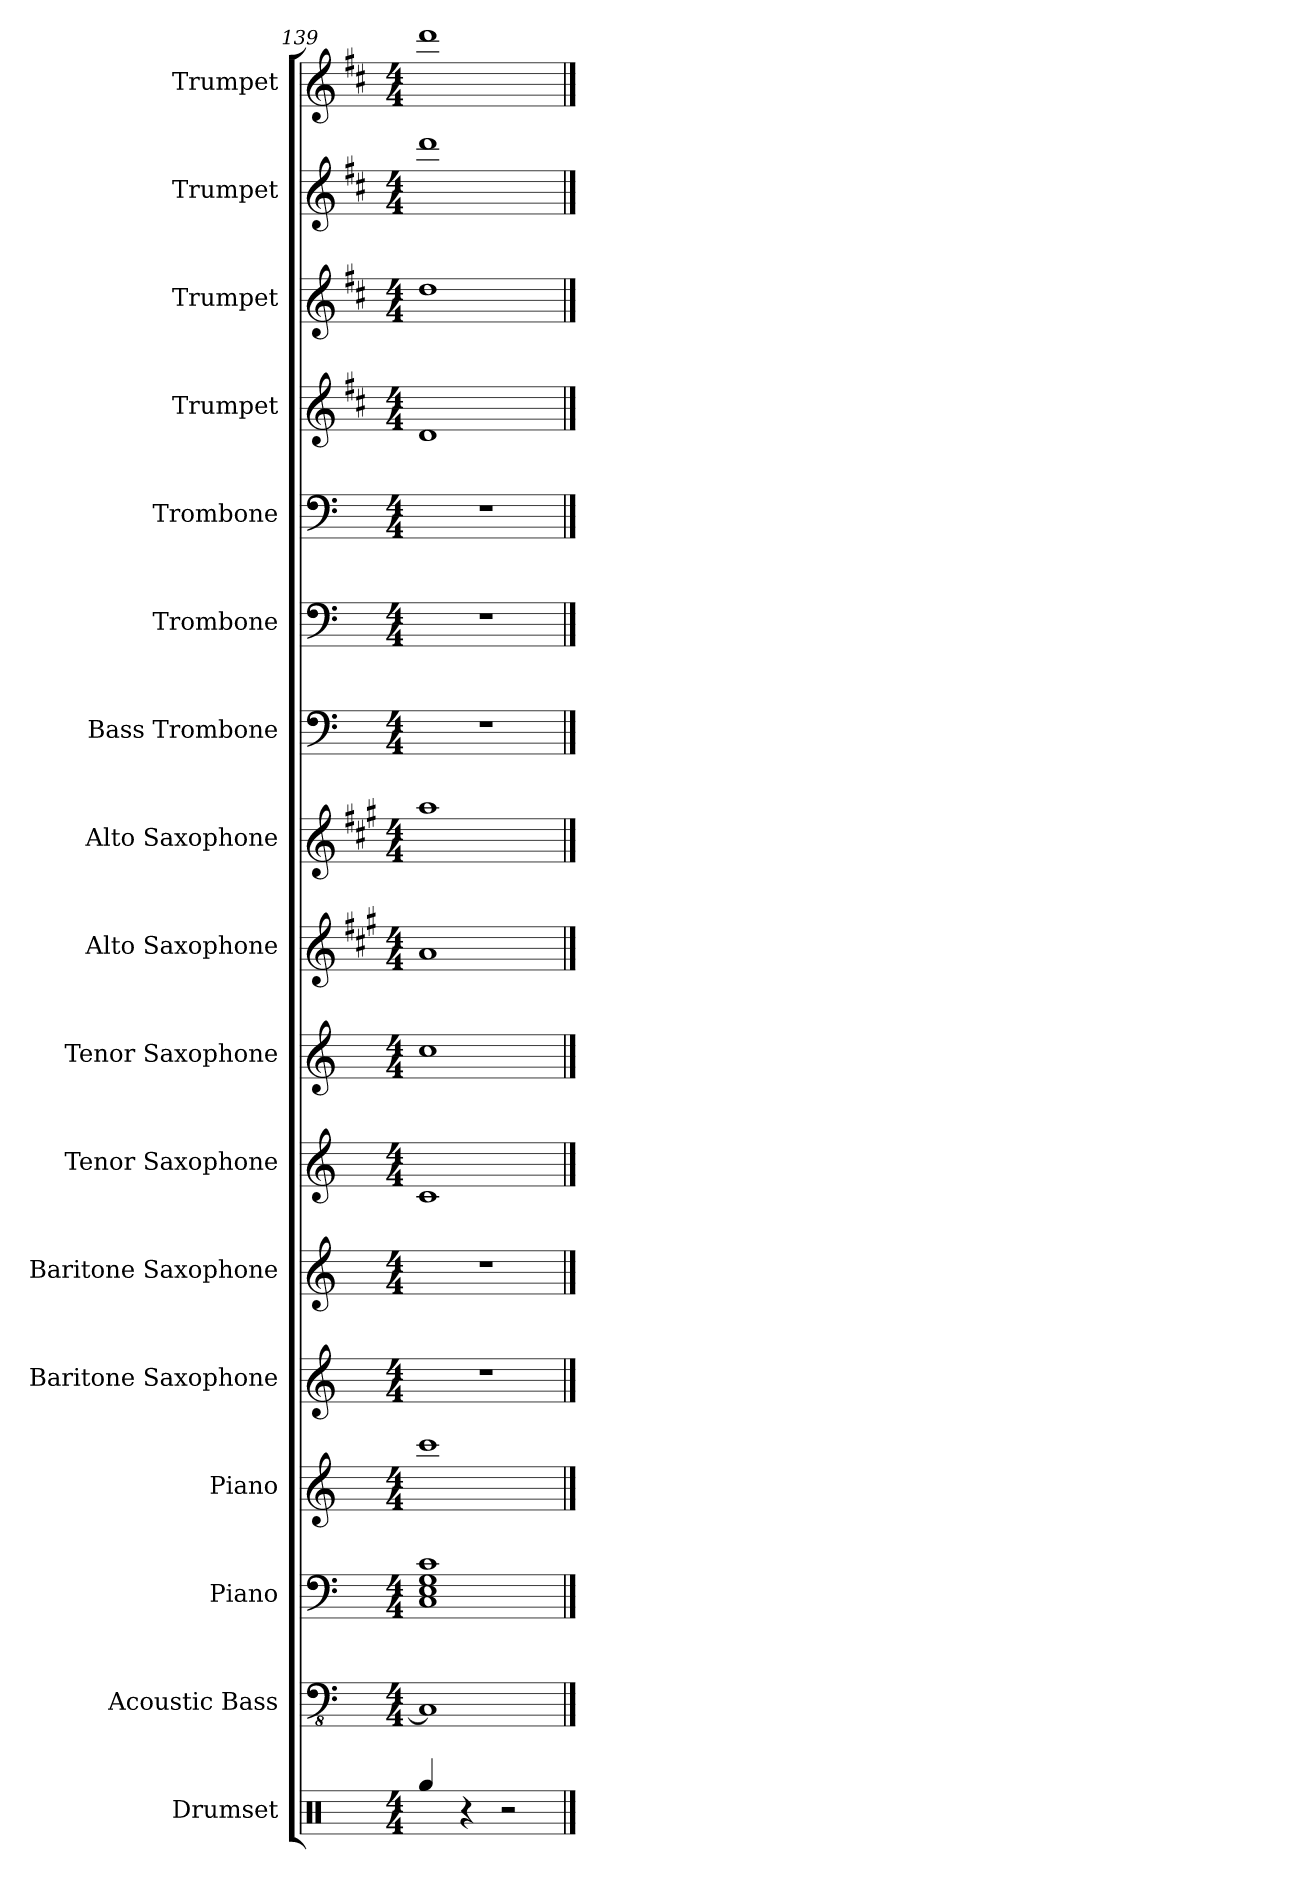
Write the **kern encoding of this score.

**kern	**kern	**kern	**kern	**kern	**kern	**kern	**kern	**kern	**kern	**kern	**kern	**kern	**kern	**kern	**kern	**kern
*part17	*part16	*part15	*part14	*part13	*part12	*part11	*part10	*part9	*part8	*part7	*part6	*part5	*part4	*part3	*part2	*part1
*staff17	*staff16	*staff15	*staff14	*staff13	*staff12	*staff11	*staff10	*staff9	*staff8	*staff7	*staff6	*staff5	*staff4	*staff3	*staff2	*staff1
*I"Drumset	*I"Acoustic Bass	*I"Piano	*I"Piano	*I"Baritone Saxophone	*I"Baritone Saxophone	*I"Tenor Saxophone	*I"Tenor Saxophone	*I"Alto Saxophone	*I"Alto Saxophone	*I"Bass Trombone	*I"Trombone	*I"Trombone	*I"Trumpet	*I"Trumpet	*I"Trumpet	*I"Trumpet
*I'Drs.	*I'Bass	*I'Pno.	*I'Pno.	*I'Bar. Sax.	*I'Bar. Sax.	*I'T. Sax.	*I'T. Sax.	*I'A. Sax.	*I'A. Sax.	*I'B. Tbn.	*I'Tbn.	*I'Tbn.	*I'Tpt.	*I'Tpt.	*I'Tpt.	*I'Tpt.
*clefX	*clefFv4	*clefF4	*clefG2	*clefG2	*clefG2	*clefG2	*clefG2	*clefG2	*clefG2	*clefF4	*clefF4	*clefF4	*clefG2	*clefG2	*clefG2	*clefG2
*	*	*	*	*ITrd12c21	*ITrd12c21	*ITrd8c14	*ITrd8c14	*ITrd5c9	*ITrd5c9	*	*	*	*ITrd1c2	*ITrd1c2	*ITrd1c2	*ITrd1c2
*k[]	*k[]	*k[]	*k[]	*k[]	*k[]	*k[]	*k[]	*k[]	*k[]	*k[]	*k[]	*k[]	*k[]	*k[]	*k[]	*k[]
*M4/4	*M4/4	*M4/4	*M4/4	*M4/4	*M4/4	*M4/4	*M4/4	*M4/4	*M4/4	*M4/4	*M4/4	*M4/4	*M4/4	*M4/4	*M4/4	*M4/4
=139	=139	=139	=139	=139	=139	=139	=139	=139	=139	=139	=139	=139	=139	=139	=139	=139
4Rgg/	1CC]	1C 1E 1G 1c	1ccc	1r	1r	1C	1c	1c	1cc	1r	1r	1r	1c	1cc	1ccc	1ccc
4r	.	.	.	.	.	.	.	.	.	.	.	.	.	.	.	.
2r	.	.	.	.	.	.	.	.	.	.	.	.	.	.	.	.
==	==	==	==	==	==	==	==	==	==	==	==	==	==	==	==	==
*-	*-	*-	*-	*-	*-	*-	*-	*-	*-	*-	*-	*-	*-	*-	*-	*-
